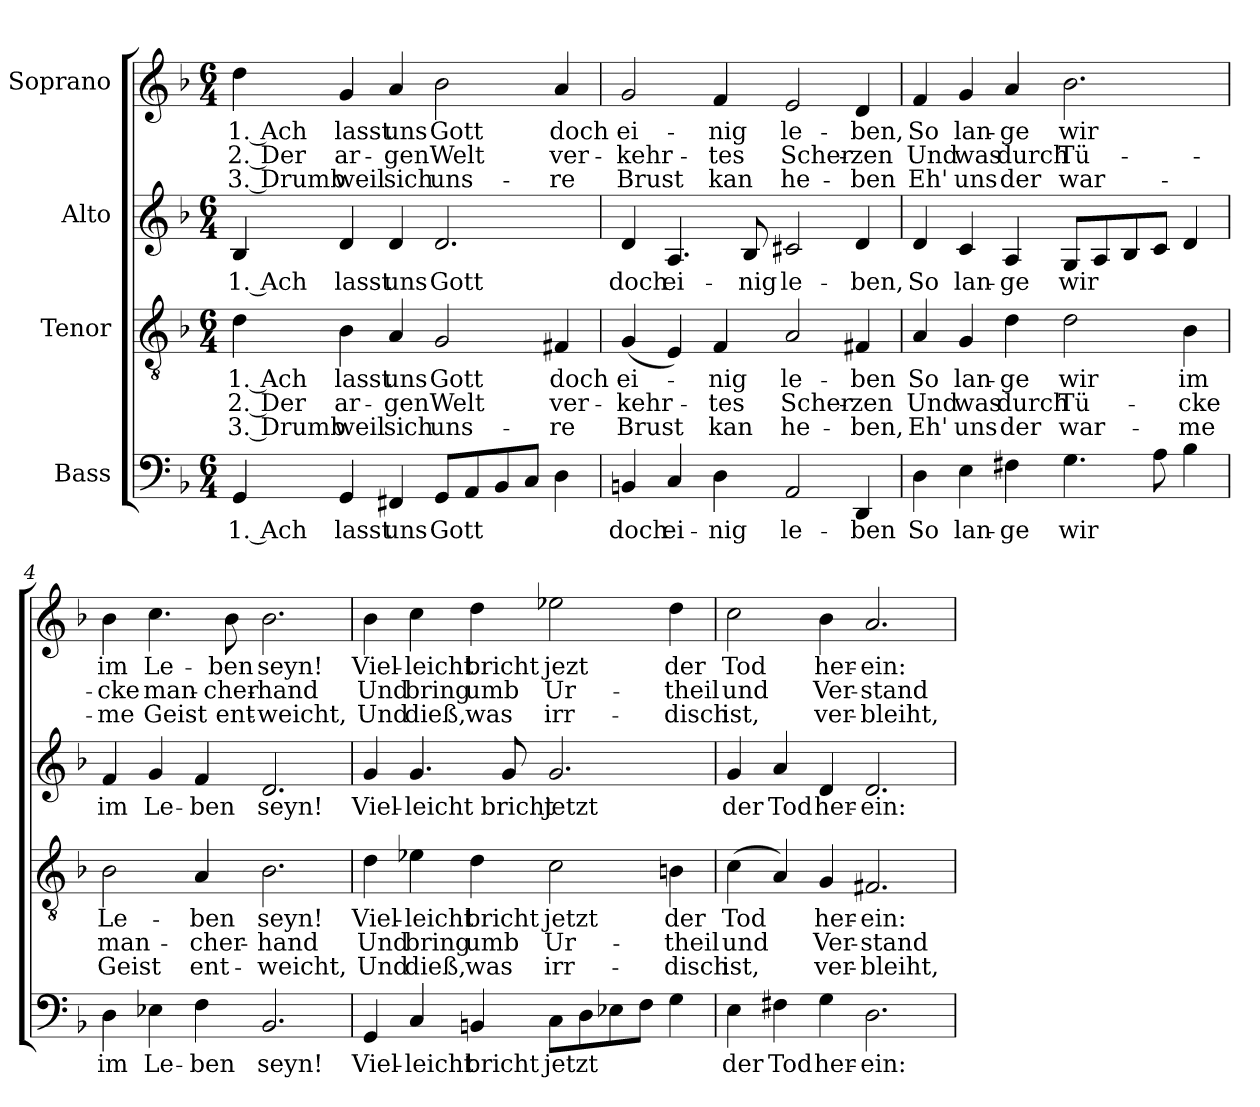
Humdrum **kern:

**kern	**text	**kern	**text	**text	**text	**kern	**text	**kern	**text	**text	**text
*part4	*part4	*part3	*part3	*part3	*part3	*part2	*part2	*part1	*part1	*part1	*part1
*staff4	*staff4	*staff3	*staff3	*staff3	*staff3	*staff2	*staff2	*staff1	*staff1	*staff1	*staff1
*I"Bass	*	*I"Tenor	*	*	*	*I"Alto	*	*I"Soprano	*	*	*
*clefF4	*	*clefGv2	*	*	*	*clefG2	*	*clefG2	*	*	*
*k[b-]	*	*k[b-]	*	*	*	*k[b-]	*	*k[b-]	*	*	*
*M6/4	*	*M6/4	*	*	*	*M6/4	*	*M6/4	*	*	*
=1	=1	=1	=1	=1	=1	=1	=1	=1	=1	=1	=1
4GG/	1. Ach	4d\	1. Ach	2. Der	3. Drumb	4B-/	1. Ach	4dd\	1. Ach	2. Der	3. Drumb
4GG/	lasst	4B-\	lasst	ar-	weil	4d/	lasst	4g/	lasst	ar-	weil
4FF#X/	uns	4A/	uns	-gen	sich	4d/	uns	4a/	uns	-gen	sich
8GG/L	Gott	2G/	Gott	Welt	uns-	2.d/	Gott	2b-\	Gott	Welt	uns-
8AA/	.	.	.	.	.	.	.	.	.	.	.
8BB-/	.	.	.	.	.	.	.	.	.	.	.
8C/J	.	.	.	.	.	.	.	.	.	.	.
4D\	.	4F#X/	doch	ver-	-re	.	.	4a/	doch	ver-	-re
=2	=2	=2	=2	=2	=2	=2	=2	=2	=2	=2	=2
4BBn/	doch	(4G/	ei-	-kehr-	Brust	4d/	doch	2g/	ei-	-kehr-	Brust
4C/	ei-	4E/)	.	.	.	4.A/	ei-	.	.	.	.
4D\	-nig	4F/	-nig	-tes	kan	.	.	4f/	-nig	-tes	kan
.	.	.	.	.	.	8B-/	-nig	.	.	.	.
2AA/	le-	2A/	le-	Scher-	he-	2c#X/	le-	2e/	le-	Scher-	he-
4DD/	-ben	4F#X/	-ben	-zen	-ben,	4d/	-ben,	4d/	-ben,	-zen	-ben
=3	=3	=3	=3	=3	=3	=3	=3	=3	=3	=3	=3
4D\	So	4A/	So	Und	Eh'	4d/	So	4f/	So	Und	Eh'
4E\	lan-	4G/	lan-	was	uns	4c/	lan-	4g/	lan-	was	uns
4F#X\	-ge	4d\	-ge	durch	der	4A/	-ge	4a/	-ge	durch	der
4.G\	wir	2d\	wir	Tü-	war-	8G/L	wir	2.b-\	wir	Tü-	war-
.	.	.	.	.	.	8A/	.	.	.	.	.
.	.	.	.	.	.	8B-/	.	.	.	.	.
8A\	.	.	.	.	.	8c/J	.	.	.	.	.
4B-\	.	4B-\	im	-cke	-me	4d/	.	.	.	.	.
=4	=4	=4	=4	=4	=4	=4	=4	=4	=4	=4	=4
4D\	im	2B-\	Le-	man-	Geist	4f/	im	4b-\	im	-cke	-me
4E-X\	Le-	.	.	.	.	4g/	Le-	4.cc\	Le-	man-	Geist
4F\	-ben	4A/	-ben	-cher-	ent-	4f/	-ben	.	.	.	.
.	.	.	.	.	.	.	.	8b-\	-ben	-cher-	ent-
2.BB-/	seyn!	2.B-\	seyn!	-hand	-weicht,	2.d/	seyn!	2.b-\	seyn!	-hand	-weicht,
=5	=5	=5	=5	=5	=5	=5	=5	=5	=5	=5	=5
4GG/	Viel-	4d\	Viel-	Und	Und	4g/	Viel-	4b-\	Viel-	Und	Und
4C/	-leicht	4e-X\	-leicht	bring	dieß,	4.g/	-leicht	4cc\	-leicht	bring	dieß,
4BBn/	bricht	4d\	bricht	umb	was	.	.	4dd\	bricht	umb	was
.	.	.	.	.	.	8g/	bricht	.	.	.	.
8C\L	jetzt	2c\	jetzt	Ur-	irr-	2.g/	jetzt	2ee-X\	jezt	Ur-	irr-
8D\	.	.	.	.	.	.	.	.	.	.	.
8E-X\	.	.	.	.	.	.	.	.	.	.	.
8F\J	.	.	.	.	.	.	.	.	.	.	.
4G\	.	4Bn\	der	-theil	-disch	.	.	4dd\	der	-theil	-disch
=6	=6	=6	=6	=6	=6	=6	=6	=6	=6	=6	=6
4E\	der	(4c\	Tod	und	ist,	4g/	der	2cc\	Tod	und	ist,
4F#X\	Tod	4A/)	.	.	.	4a/	Tod	.	.	.	.
4G\	her-	4G/	her-	Ver-	ver-	4d/	her-	4b-\	her-	Ver-	ver-
2.D\	-ein:	2.F#X/	-ein:	-stand	-bleiht,	2.d/	-ein:	2.a/	-ein:	-stand	-bleiht,
=	=	=	=	=	=	=	=	=	=	=	=
*-	*-	*-	*-	*-	*-	*-	*-	*-	*-	*-	*-
